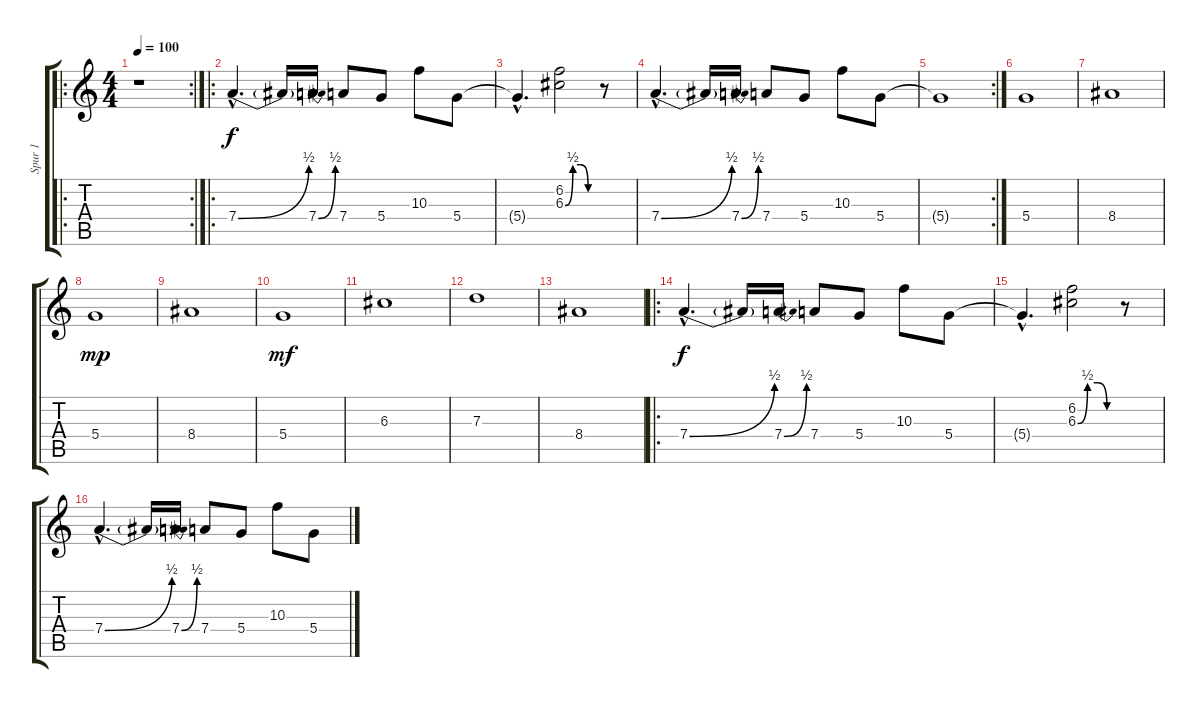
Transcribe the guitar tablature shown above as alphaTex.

\track ("Spur 1" "Spur 1") {instrument distortionguitar}
\staff {score tabs}
\tuning (E4 B3 G3 D3 A2 E2) {hide}
\ro
\rc 2
\ts (4 4)
\tempo 100
\clef g2
\ks c
r.1{dy f instrument distortionguitar} |
\ro
7.4{be (bend 0 0 60 2) hac}.4{d} 7.4{t}.16 7.4{be (bend 0 0 60 2)}.16 7.4.8 5.4.8 10.3.8 5.4.8 |
5.4{hac t}.4{d} (6.2 6.3{be (custom 0 0 15 2 30 2 45 0 60 0)}).2 r.8 |
7.4{be (bend 0 0 60 2) hac}.4{d} 7.4{t}.16 7.4{be (bend 0 0 60 2)}.16 7.4.8 5.4.8 10.3.8 5.4.8 |
\rc 2
5.4{t}.1 |
5.4.1 |
8.4.1 |
5.4.1{dy mp} |
8.4.1 |
5.4.1{dy mf} |
6.3.1 |
7.3.1 |
8.4.1 |
\ro
7.4{be (bend 0 0 60 2) hac}.4{d dy f} 7.4{t}.16 7.4{be (bend 0 0 60 2)}.16 7.4.8 5.4.8 10.3.8 5.4.8 |
5.4{hac t}.4{d} (6.2 6.3{be (custom 0 0 15 2 30 2 45 0 60 0)}).2 r.8 |
7.4{be (bend 0 0 60 2) hac}.4{d} 7.4{t}.16 7.4{be (bend 0 0 60 2)}.16 7.4.8 5.4.8 10.3.8 5.4.8
